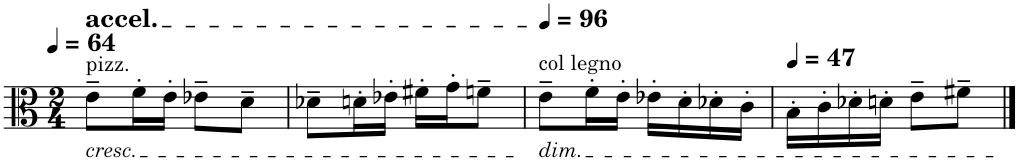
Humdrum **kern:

**kern
*part1
*staff1
*I"Viola
*I'Vla.
*clefC3
*k[]
*M2/4
*MM64
=1
!LO:TX:a:t=pizz.
!LO:TX:b:i:t=cresc.
!LO:TX:a:t=accel.
8e~\L
16f'\L
16e'\JJ
8e-X~\L
8d~\J
=2
8d-X~\L
16dn'\L
16e-X'\JJ
16f#X'\LL
16g'\J
8fn~\J
=3
*MM96
!LO:TX:a:t=col legno
!LO:TX:b:i:t=dim.
8e~\L
16f'\L
16e'\JJ
16e-X'\LL
16d'\
16d-X'\
16c'\JJ
=4
*MM47
16B'\LL
16c'\
16d-X'\
16dn'\JJ
8e~\L
8f#X~\J
==
*-
